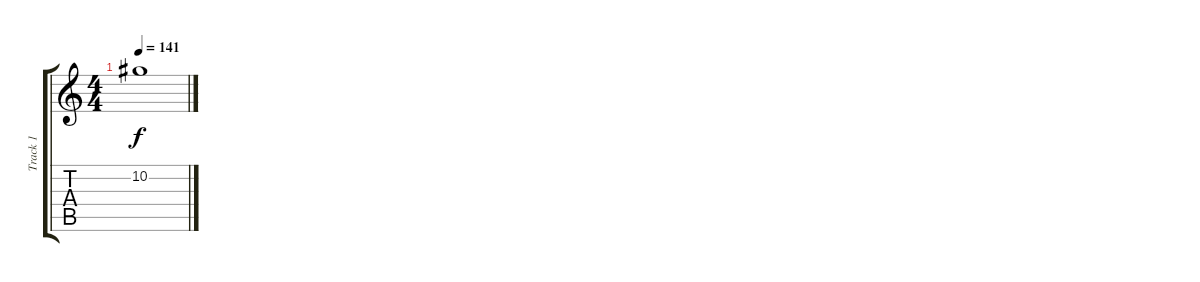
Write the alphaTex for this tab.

\track ("Track 1" "Track 1") {instrument distortionguitar}
\staff {score tabs}
\tuning (Eb4 Bb3 Gb3 Db3 Ab2 Eb2) {hide}
\ts (4 4)
\tempo 141
\clef g2
\ks c
10.2{t}.1{dy f}
